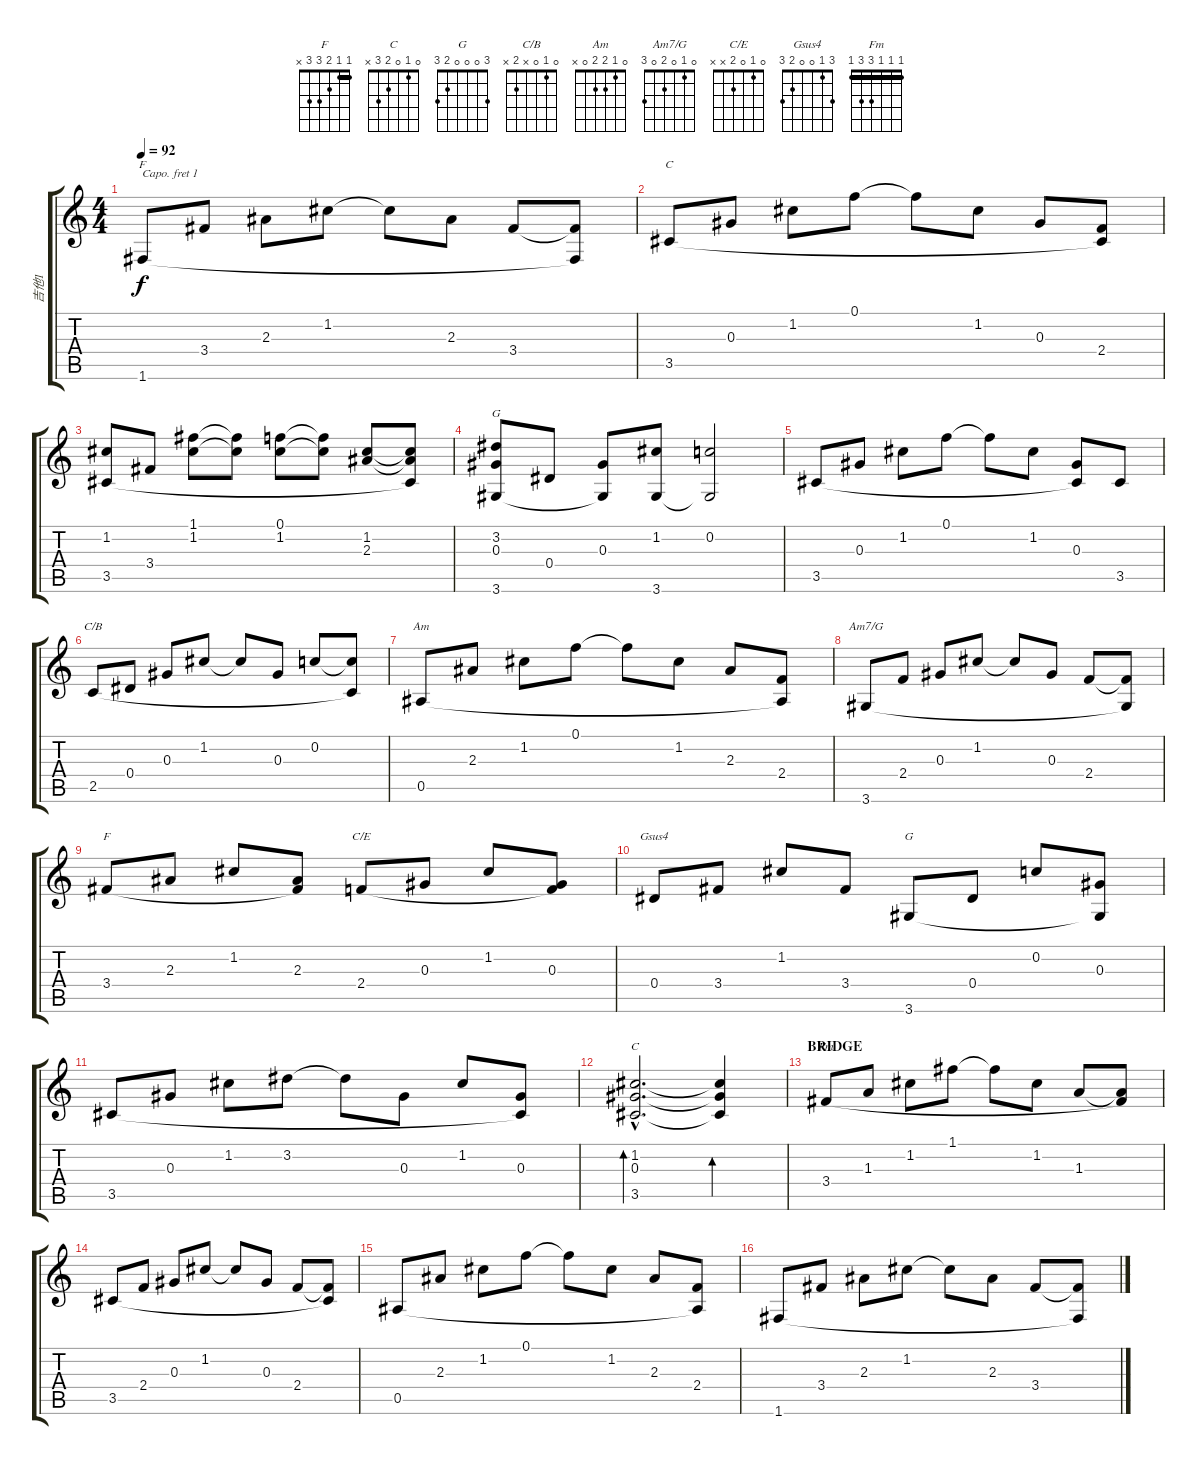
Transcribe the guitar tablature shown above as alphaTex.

\track ("吉他1" "吉他1") {instrument acousticguitarnylon}
\staff {score tabs}
\capo 1
\tuning (E4 B3 G3 D3 A2 E2) {hide}
\chord ("F" 1 1 2 3 3 1) {barre 1}
\chord ("C" 0 1 0 2 3 0)
\chord ("G" 3 3 0 0 2 3) {barre 3}
\chord ("C/B" 0 1 0 x 2 x)
\chord ("Am" 0 1 2 2 0 x)
\chord ("Am7/G" 0 1 0 2 0 3)
\chord ("F" 1 1 2 3 3 x) {barre 1}
\chord ("C/E" 0 1 0 2 x x)
\chord ("Gsus4" 3 1 0 0 2 3)
\chord ("G" 3 0 0 0 2 3)
\chord ("C" 0 1 0 2 3 x)
\chord ("Fm" 1 1 1 3 3 1) {barre 1}
\ts (4 4)
\tempo 92
\clef g2
\ks c
1.6.8{ch "F" dy f} 3.4.8 2.3.8 1.2.8 1.2{t}.8 2.3.8 3.4.8 (3.4{t} 1.6{t}).8 |
3.5.8{ch "C"} 0.3.8 1.2.8 0.1.8 0.1{t}.8 1.2.8 0.3.8 (2.4 3.5{t}).8 |
(1.2 3.5).8 3.4.8 (1.1 1.2).8 (1.1{t} 1.2{t}).8 (0.1 1.2).8 (0.1{t} 1.2{t}).8 (1.2 2.3).8 (1.2{t} 2.3{t} 3.5{t}).8 |
(3.2 0.3 3.6).8{ch "G"} 0.4.8 (0.3 3.6{t}).8 (1.2 3.6).8 (0.2 3.6{t}).2 |
3.5.8 0.3.8 1.2.8 0.1.8 0.1{t}.8 1.2.8 (0.3 3.5{t}).8 3.5.8 |
2.5.8{ch "C/B"} 0.4.8 0.3.8 1.2.8 1.2{t}.8 0.3.8 0.2.8 (0.2{t} 2.5{t}).8 |
0.5.8{ch "Am"} 2.3.8 1.2.8 0.1.8 0.1{t}.8 1.2.8 2.3.8 (2.4 0.5{t}).8 |
3.6.8{ch "Am7/G"} 2.4.8 0.3.8 1.2.8 1.2{t}.8 0.3.8 2.4.8 (2.4{t} 3.6{t}).8 |
3.4.8{ch "F"} 2.3.8 1.2.8 (2.3 3.4{t}).8 2.4.8{ch "C/E"} 0.3.8 1.2.8 (0.3 2.4{t}).8 |
0.4.8{ch "Gsus4"} 3.4.8 1.2.8 3.4.8 3.6.8{ch "G"} 0.4.8 0.2.8 (0.3 3.6{t}).8 |
3.5.8 0.3.8 1.2.8 3.2.8 3.2{t}.8 0.3.8 1.2.8 (0.3 3.5{t}).8 |
(1.2{hac} 0.3{hac} 3.5{hac}).2{d bd 240 ch "C" volume 11} (1.2{t} 0.3{t} 3.5{t}).4{bd 60} |
\section ("" "BRIDGE")
3.4.8{ch "Fm" volume 12} 1.3.8 1.2.8 1.1.8 1.1{t}.8 1.2.8 1.3.8 (1.3{t} 3.4{t}).8 |
3.5.8 2.4.8 0.3.8 1.2.8 1.2{t}.8 0.3.8 2.4.8 (2.4{t} 3.5{t}).8 |
0.5.8 2.3.8 1.2.8 0.1.8 0.1{t}.8 1.2.8 2.3.8 (2.4 0.5{t}).8 |
1.6.8 3.4.8 2.3.8 1.2.8 1.2{t}.8 2.3.8 3.4.8 (3.4{t} 1.6{t}).8
